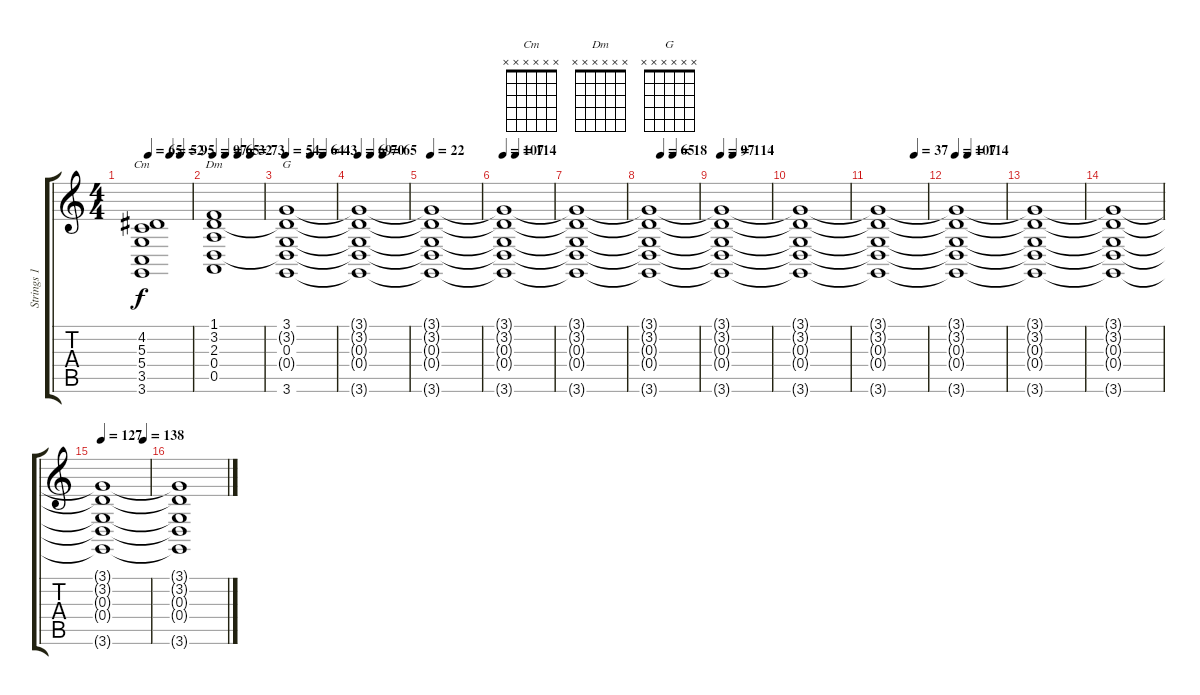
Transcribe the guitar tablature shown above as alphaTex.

\track ("Strings 1" "Strings 1") {instrument stringensemble1}
\staff {score tabs}
\tuning (E4 B3 G3 D3 A2 E2) {hide}
\chord ("Cm" x x x x x x)
\chord ("Dm" x x x x x x)
\chord ("G" x x x x x x)
\ts (4 4)
\tempo 65
\tempo (52 0.5)
\tempo (95 0.75)
\clef g2
\ks c
(4.2 5.3 5.4 3.5 3.6).1{ch "Cm" dy f} |
\tempo 97
\tempo (65 0.25)
\tempo (32 0.5)
\tempo (73 0.75)
(1.1 3.2 2.3 0.4 0.5).1{ch "Dm"} |
\tempo 54
\tempo (64 0.5)
\tempo (43 0.75)
(3.1 3.2{t} 0.3 0.4{t} 3.6).1{ch "G"} |
\tempo 69
\tempo (70 0.25)
\tempo (65 0.5)
(3.1{t} 3.2{t} 0.3{t} 0.4{t} 3.6{t}).1 |
\tempo 22
(3.1{t} 3.2{t} 0.3{t} 0.4{t} 3.6{t}).1 |
\tempo 107
\tempo (114 0.25)
(3.1{t} 3.2{t} 0.3{t} 0.4{t} 3.6{t}).1 |
(3.1{t} 3.2{t} 0.3{t} 0.4{t} 3.6{t}).1 |
\tempo (65 0.25)
\tempo (18 0.5)
(3.1{t} 3.2{t} 0.3{t} 0.4{t} 3.6{t}).1 |
\tempo 97
\tempo (114 0.25)
(3.1{t} 3.2{t} 0.3{t} 0.4{t} 3.6{t}).1 |
(3.1{t} 3.2{t} 0.3{t} 0.4{t} 3.6{t}).1 |
\tempo (37 0.75)
(3.1{t} 3.2{t} 0.3{t} 0.4{t} 3.6{t}).1 |
\tempo 107
\tempo (114 0.25)
(3.1{t} 3.2{t} 0.3{t} 0.4{t} 3.6{t}).1 |
(3.1{t} 3.2{t} 0.3{t} 0.4{t} 3.6{t}).1 |
(3.1{t} 3.2{t} 0.3{t} 0.4{t} 3.6{t}).1 |
\tempo 127
\tempo (138 0.875)
(3.1{t} 3.2{t} 0.3{t} 0.4{t} 3.6{t}).1 |
(3.1{t} 3.2{t} 0.3{t} 0.4{t} 3.6{t}).1
